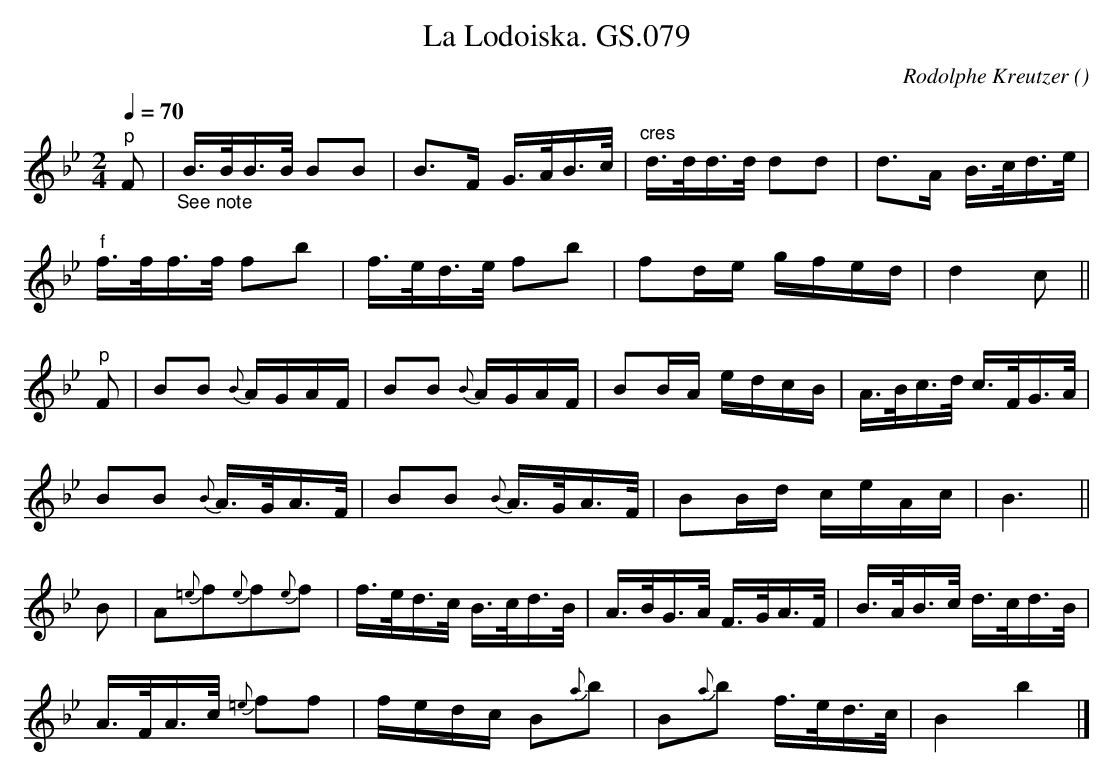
X:1
T:La Lodoiska. GS.079
M:2/4
L:1/16
Q:1/4=70
C:Rodolphe Kreutzer
O:
K:Bb major
"^p"F2  | "_See note" B>BB>B B2B2 | B3F G>AB>c |\
"cres"d>dd>d d2d2 | d3A B>cd>e |
"^f"f>ff>f f2b2 | f>ed>e f2b2 | f2de gfed | d4c2 ||
"^p"F2 | B2B2 {B}AGAF | B2B2 {B} AGAF | B2BA edcB |\
A>Bc>d c>FG>A |
B2B2 {B} A>GA>F |B2B2 {B} A>GA>F | B2Bd ceAc | B6 ||
B2 | A2{=e}f2{e}f2{e}f2 | f>ed>c B>cd>B | A>BG>A F>GA>F |\
B>AB>c d>cd>B |
A>FA>c {=e} f2f2 | fedc B2{a}b2 | B2{a}b2 f>ed>c | B4b4 |]
